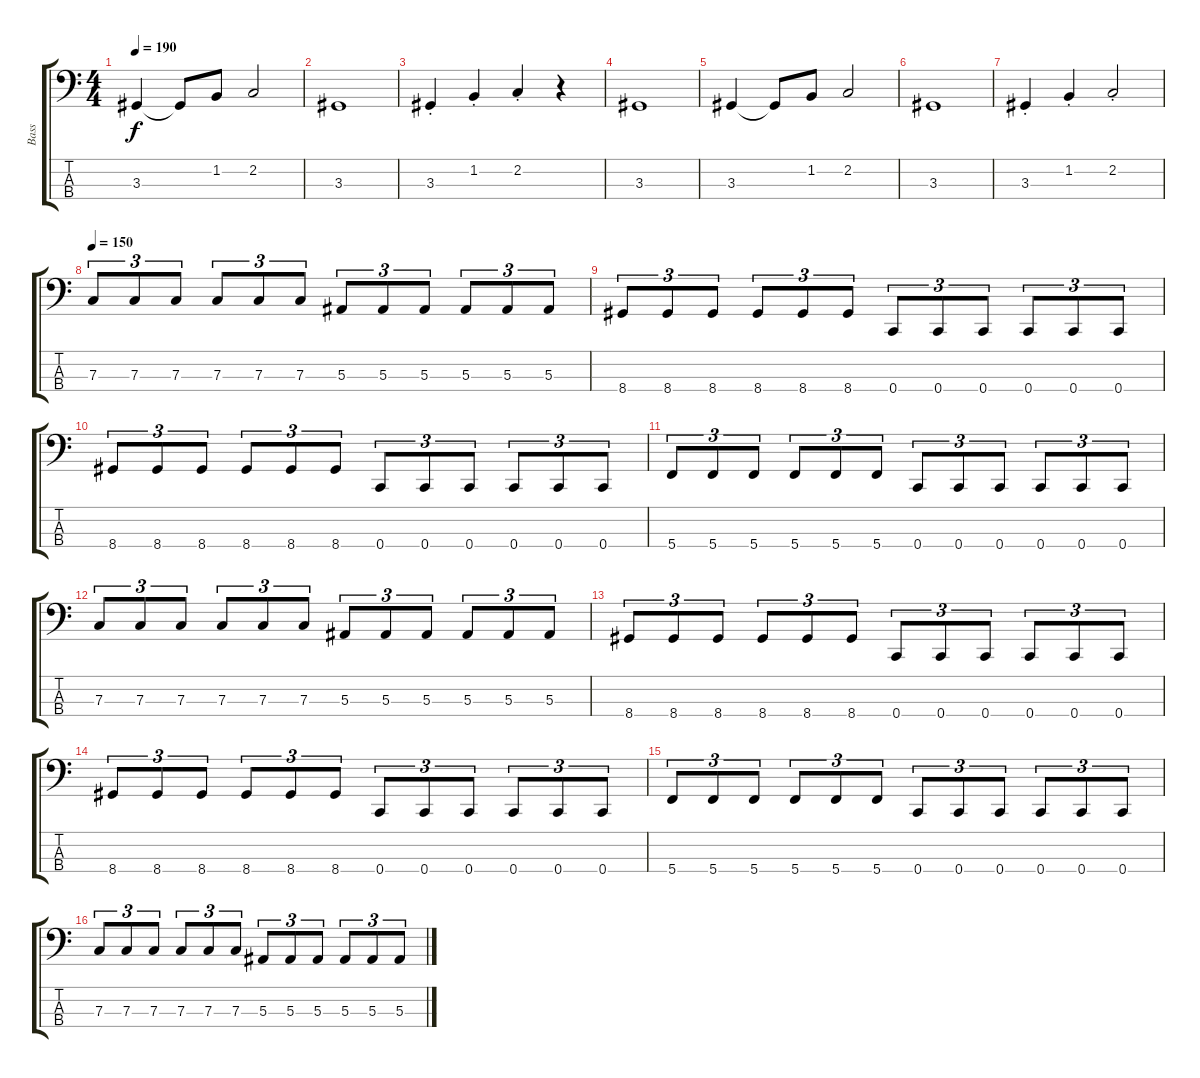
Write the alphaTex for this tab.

\track ("Bass" "Bass") {instrument electricbasspick}
\staff {score tabs}
\tuning (Eb2 Bb1 F1 C1) {hide}
\ts (4 4)
\tempo 190
\clef f4
\ks c
3.3.4{dy f} 3.3{t}.8 1.2.8 2.2.2 |
3.3.1 |
3.3{st}.4 1.2{st}.4 2.2{st}.4 r.4 |
3.3.1 |
3.3.4 3.3{t}.8 1.2.8 2.2.2 |
3.3.1 |
3.3{st}.4 1.2{st}.4 2.2{st}.2 |
\tempo 150
7.3.8{tu (3 2)} 7.3.8{tu (3 2)} 7.3.8{tu (3 2)} 7.3.8{tu (3 2)} 7.3.8{tu (3 2)} 7.3.8{tu (3 2)} 5.3.8{tu (3 2)} 5.3.8{tu (3 2)} 5.3.8{tu (3 2)} 5.3.8{tu (3 2)} 5.3.8{tu (3 2)} 5.3.8{tu (3 2)} |
8.4.8{tu (3 2)} 8.4.8{tu (3 2)} 8.4.8{tu (3 2)} 8.4.8{tu (3 2)} 8.4.8{tu (3 2)} 8.4.8{tu (3 2)} 0.4.8{tu (3 2)} 0.4.8{tu (3 2)} 0.4.8{tu (3 2)} 0.4.8{tu (3 2)} 0.4.8{tu (3 2)} 0.4.8{tu (3 2)} |
8.4.8{tu (3 2)} 8.4.8{tu (3 2)} 8.4.8{tu (3 2)} 8.4.8{tu (3 2)} 8.4.8{tu (3 2)} 8.4.8{tu (3 2)} 0.4.8{tu (3 2)} 0.4.8{tu (3 2)} 0.4.8{tu (3 2)} 0.4.8{tu (3 2)} 0.4.8{tu (3 2)} 0.4.8{tu (3 2)} |
5.4.8{tu (3 2)} 5.4.8{tu (3 2)} 5.4.8{tu (3 2)} 5.4.8{tu (3 2)} 5.4.8{tu (3 2)} 5.4.8{tu (3 2)} 0.4.8{tu (3 2)} 0.4.8{tu (3 2)} 0.4.8{tu (3 2)} 0.4.8{tu (3 2)} 0.4.8{tu (3 2)} 0.4.8{tu (3 2)} |
7.3.8{tu (3 2)} 7.3.8{tu (3 2)} 7.3.8{tu (3 2)} 7.3.8{tu (3 2)} 7.3.8{tu (3 2)} 7.3.8{tu (3 2)} 5.3.8{tu (3 2)} 5.3.8{tu (3 2)} 5.3.8{tu (3 2)} 5.3.8{tu (3 2)} 5.3.8{tu (3 2)} 5.3.8{tu (3 2)} |
8.4.8{tu (3 2)} 8.4.8{tu (3 2)} 8.4.8{tu (3 2)} 8.4.8{tu (3 2)} 8.4.8{tu (3 2)} 8.4.8{tu (3 2)} 0.4.8{tu (3 2)} 0.4.8{tu (3 2)} 0.4.8{tu (3 2)} 0.4.8{tu (3 2)} 0.4.8{tu (3 2)} 0.4.8{tu (3 2)} |
8.4.8{tu (3 2)} 8.4.8{tu (3 2)} 8.4.8{tu (3 2)} 8.4.8{tu (3 2)} 8.4.8{tu (3 2)} 8.4.8{tu (3 2)} 0.4.8{tu (3 2)} 0.4.8{tu (3 2)} 0.4.8{tu (3 2)} 0.4.8{tu (3 2)} 0.4.8{tu (3 2)} 0.4.8{tu (3 2)} |
5.4.8{tu (3 2)} 5.4.8{tu (3 2)} 5.4.8{tu (3 2)} 5.4.8{tu (3 2)} 5.4.8{tu (3 2)} 5.4.8{tu (3 2)} 0.4.8{tu (3 2)} 0.4.8{tu (3 2)} 0.4.8{tu (3 2)} 0.4.8{tu (3 2)} 0.4.8{tu (3 2)} 0.4.8{tu (3 2)} |
7.3.8{tu (3 2)} 7.3.8{tu (3 2)} 7.3.8{tu (3 2)} 7.3.8{tu (3 2)} 7.3.8{tu (3 2)} 7.3.8{tu (3 2)} 5.3.8{tu (3 2)} 5.3.8{tu (3 2)} 5.3.8{tu (3 2)} 5.3.8{tu (3 2)} 5.3.8{tu (3 2)} 5.3.8{tu (3 2)}
